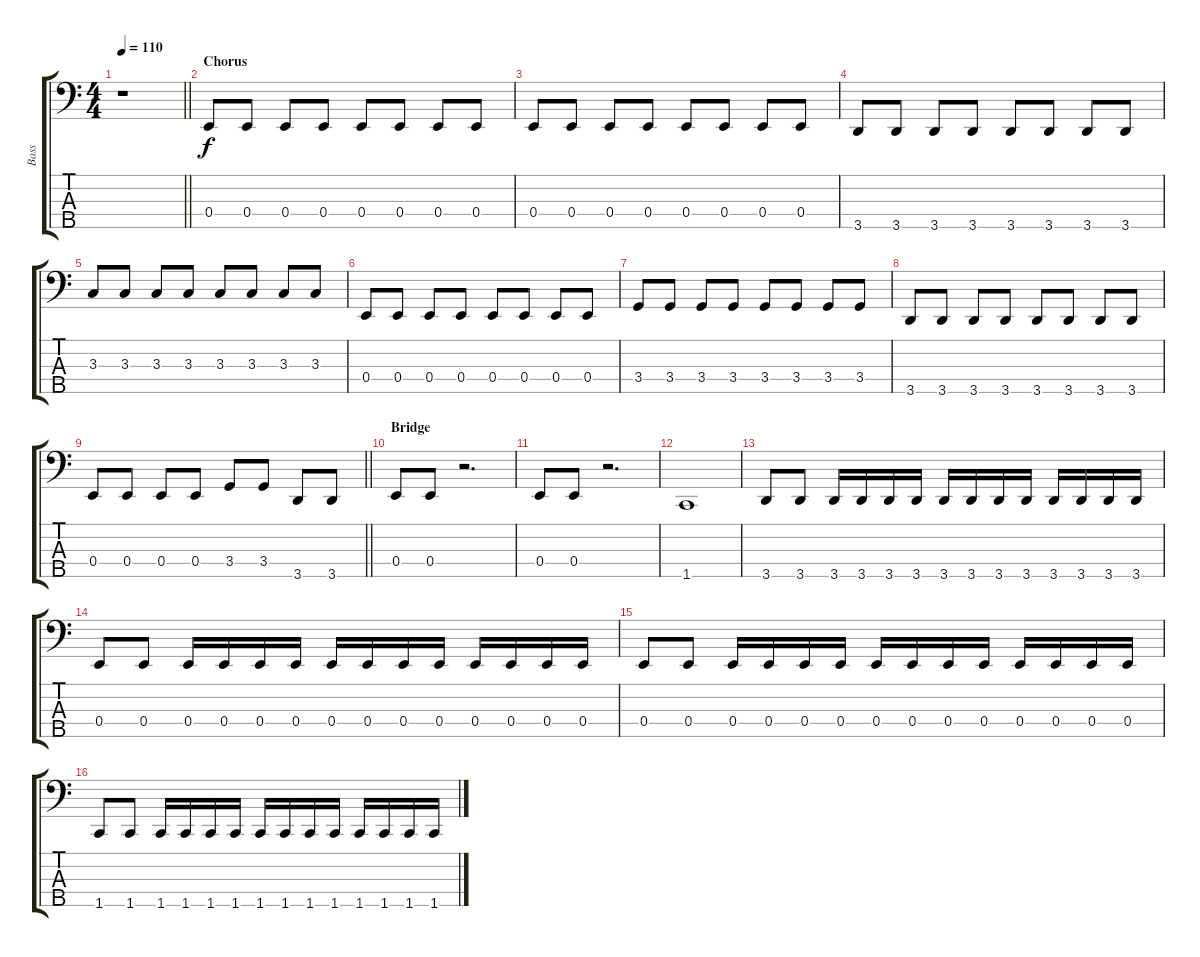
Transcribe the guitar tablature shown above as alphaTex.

\track ("Bass" "Bass") {instrument electricbassfinger}
\staff {score tabs}
\tuning (G2 D2 A1 E1 B0) {hide}
\ts (4 4)
\tempo 110
\clef f4
\barLineRight lightlight
\ks c
r.1{dy f} |
\section ("" "Chorus")
0.4.8 0.4.8 0.4.8 0.4.8 0.4.8 0.4.8 0.4.8 0.4.8 |
0.4.8 0.4.8 0.4.8 0.4.8 0.4.8 0.4.8 0.4.8 0.4.8 |
3.5.8 3.5.8 3.5.8 3.5.8 3.5.8 3.5.8 3.5.8 3.5.8 |
3.3.8 3.3.8 3.3.8 3.3.8 3.3.8 3.3.8 3.3.8 3.3.8 |
0.4.8 0.4.8 0.4.8 0.4.8 0.4.8 0.4.8 0.4.8 0.4.8 |
3.4.8 3.4.8 3.4.8 3.4.8 3.4.8 3.4.8 3.4.8 3.4.8 |
3.5.8 3.5.8 3.5.8 3.5.8 3.5.8 3.5.8 3.5.8 3.5.8 |
\barLineRight lightlight
0.4.8 0.4.8 0.4.8 0.4.8 3.4.8 3.4.8 3.5.8 3.5.8 |
\section ("" "Bridge")
0.4.8 0.4.8 r.2{d} |
0.4.8 0.4.8 r.2{d} |
1.5.1 |
3.5.8 3.5.8 3.5.16 3.5.16 3.5.16 3.5.16 3.5.16 3.5.16 3.5.16 3.5.16 3.5.16 3.5.16 3.5.16 3.5.16 |
0.4.8 0.4.8 0.4.16 0.4.16 0.4.16 0.4.16 0.4.16 0.4.16 0.4.16 0.4.16 0.4.16 0.4.16 0.4.16 0.4.16 |
0.4.8 0.4.8 0.4.16 0.4.16 0.4.16 0.4.16 0.4.16 0.4.16 0.4.16 0.4.16 0.4.16 0.4.16 0.4.16 0.4.16 |
1.5.8 1.5.8 1.5.16 1.5.16 1.5.16 1.5.16 1.5.16 1.5.16 1.5.16 1.5.16 1.5.16 1.5.16 1.5.16 1.5.16
